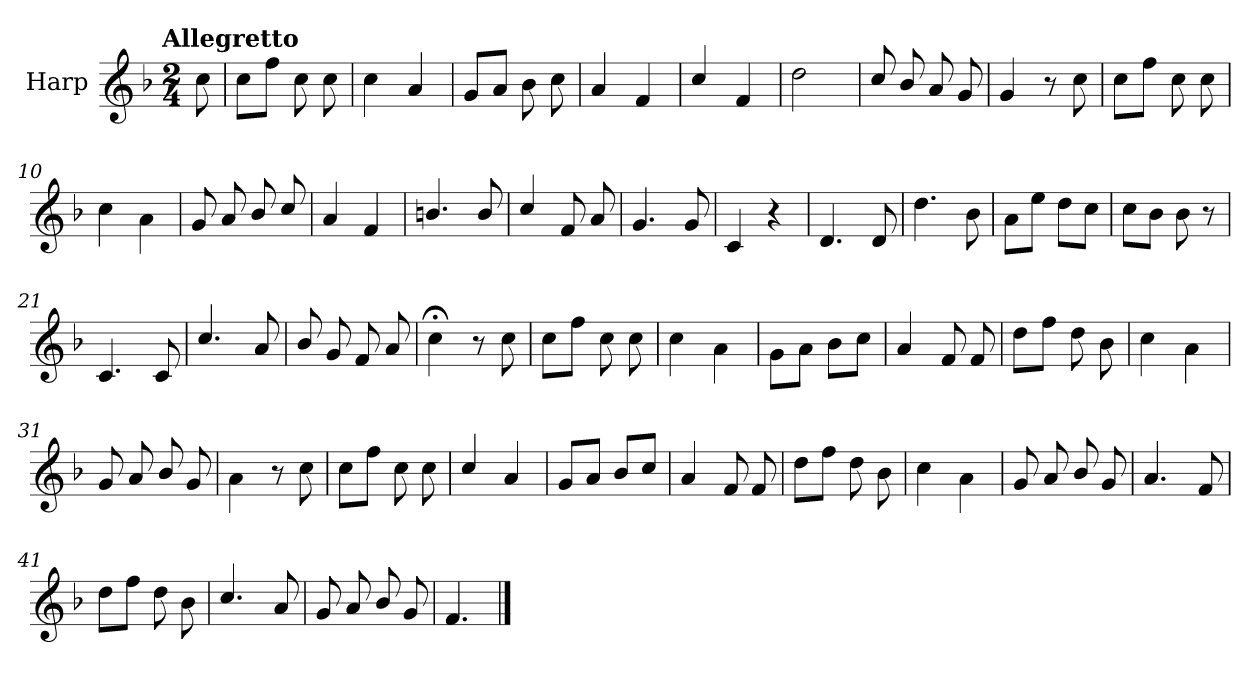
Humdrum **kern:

**kern
*part1
*staff1
*I"Harp
*I'Hrp.
*clefG2
*k[b-]
!!LO:TX:omd:t=Allegretto
*M2/4
*MM116
=
8cc\
=1
8cc\L
8ff\J
8cc\
8cc\
=2
4cc\
4a/
=3
8g/L
8a/J
8b-\
8cc\
=4
4a/
4f/
=5
4cc/
4f/
=6
2dd\
!!LO:LB:g=z
=7
8cc/
8b-/
8a/
8g/
=8
4g/
8r
8cc\
=9
8cc\L
8ff\J
8cc\
8cc\
=10
4cc\
4a\
=11
8g/
8a/
8b-/
8cc/
=12
4a/
4f/
=13
4.bn/
8b/
=14
4cc/
8f/
8a/
!!LO:LB:g=z
=15
4.g/
8g/
=16
4c/
4r
=17
4.d/
8d/
=18
4.dd\
8b-\
=19
8a\L
8ee\J
8dd\L
8cc\J
=20
8cc\L
8b-\J
8b-\
8r
=21
4.c/
8c/
=22
4.cc/
8a/
=23
8b-/
8g/
8f/
8a/
!!LO:LB:g=z
=24
4cc;<\
8r
8cc\
=25
8cc\L
8ff\J
8cc\
8cc\
=26
4cc\
4a\
=27
8g\L
8a\J
8b-\L
8cc\J
=28
4a/
8f/
8f/
=29
8dd\L
8ff\J
8dd\
8b-\
=30
4cc\
4a\
=31
8g/
8a/
8b-/
8g/
!!LO:LB:g=z
=32
4a\
8r
8cc\
=33
8cc\L
8ff\J
8cc\
8cc\
=34
4cc/
4a/
=35
8g/L
8a/J
8b-/L
8cc/J
=36
4a/
8f/
8f/
=37
8dd\L
8ff\J
8dd\
8b-\
!!LO:LB:g=z
=38
4cc\
4a\
=39
8g/
8a/
8b-/
8g/
=40
4.a/
8f/
=41
8dd\L
8ff\J
8dd\
8b-\
=42
4.cc/
8a/
=43
8g/
8a/
8b-/
8g/
=44
4.f/
==
*-
